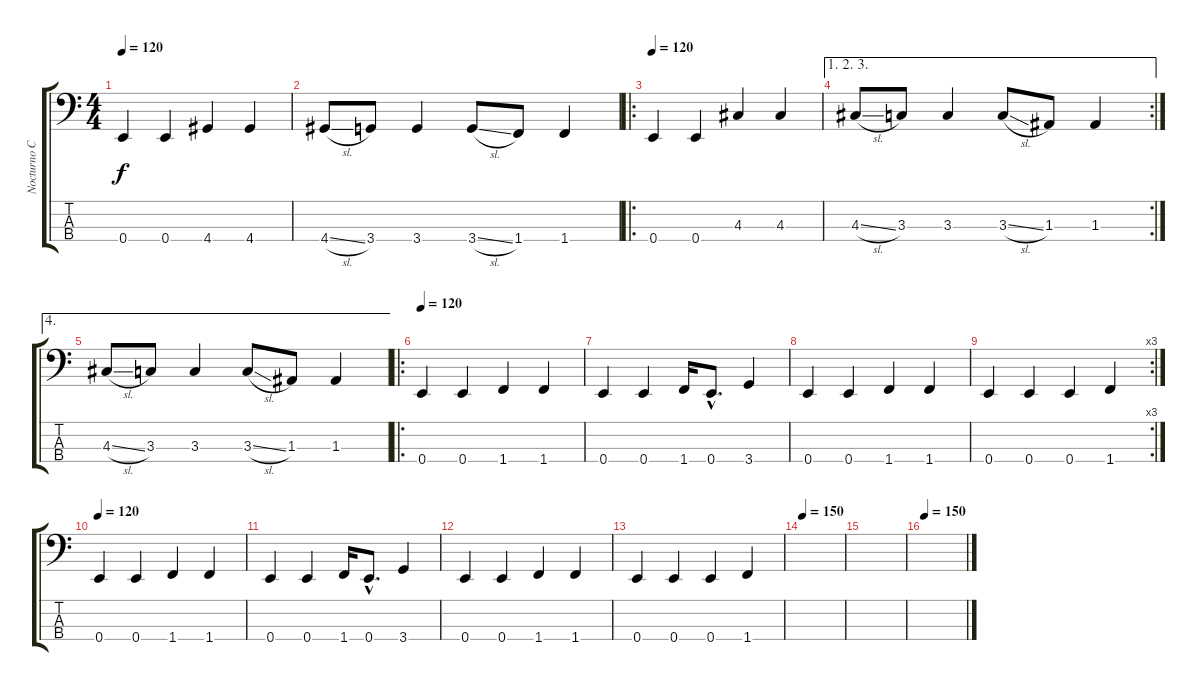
\track ("Nocturno Culto" "Nocturno C") {instrument electricbassfinger}
\staff {score tabs}
\tuning (G2 D2 A1 E1) {hide}
\ts (4 4)
\tempo 120
\clef f4
\ks c
0.4.4{dy f} 0.4.4 4.4.4 4.4.4 |
4.4{sl}.8 3.4.8 3.4.4 3.4{sl}.8 1.4.8 1.4.4 |
\ro
\tempo 120
0.4.4 0.4.4 4.3.4 4.3.4 |
\ae (1 2 3)
\rc 2
4.3{sl}.8 3.3.8 3.3.4 3.3{sl}.8 1.3.8 1.3.4 |
\ae 4
4.3{sl}.8 3.3.8 3.3.4 3.3{sl}.8 1.3.8 1.3.4 |
\ro
\tempo 120
0.4.4 0.4.4 1.4.4 1.4.4 |
0.4.4 0.4.4 1.4.16 0.4{hac}.8{d} 3.4.4 |
0.4.4 0.4.4 1.4.4 1.4.4 |
\rc 3
0.4.4 0.4.4 0.4.4 1.4.4 |
\tempo 120
0.4.4 0.4.4 1.4.4 1.4.4 |
0.4.4 0.4.4 1.4.16 0.4{hac}.8{d} 3.4.4 |
0.4.4 0.4.4 1.4.4 1.4.4 |
0.4.4 0.4.4 0.4.4 1.4.4 |
\tempo 150
|
|
\tempo 150
